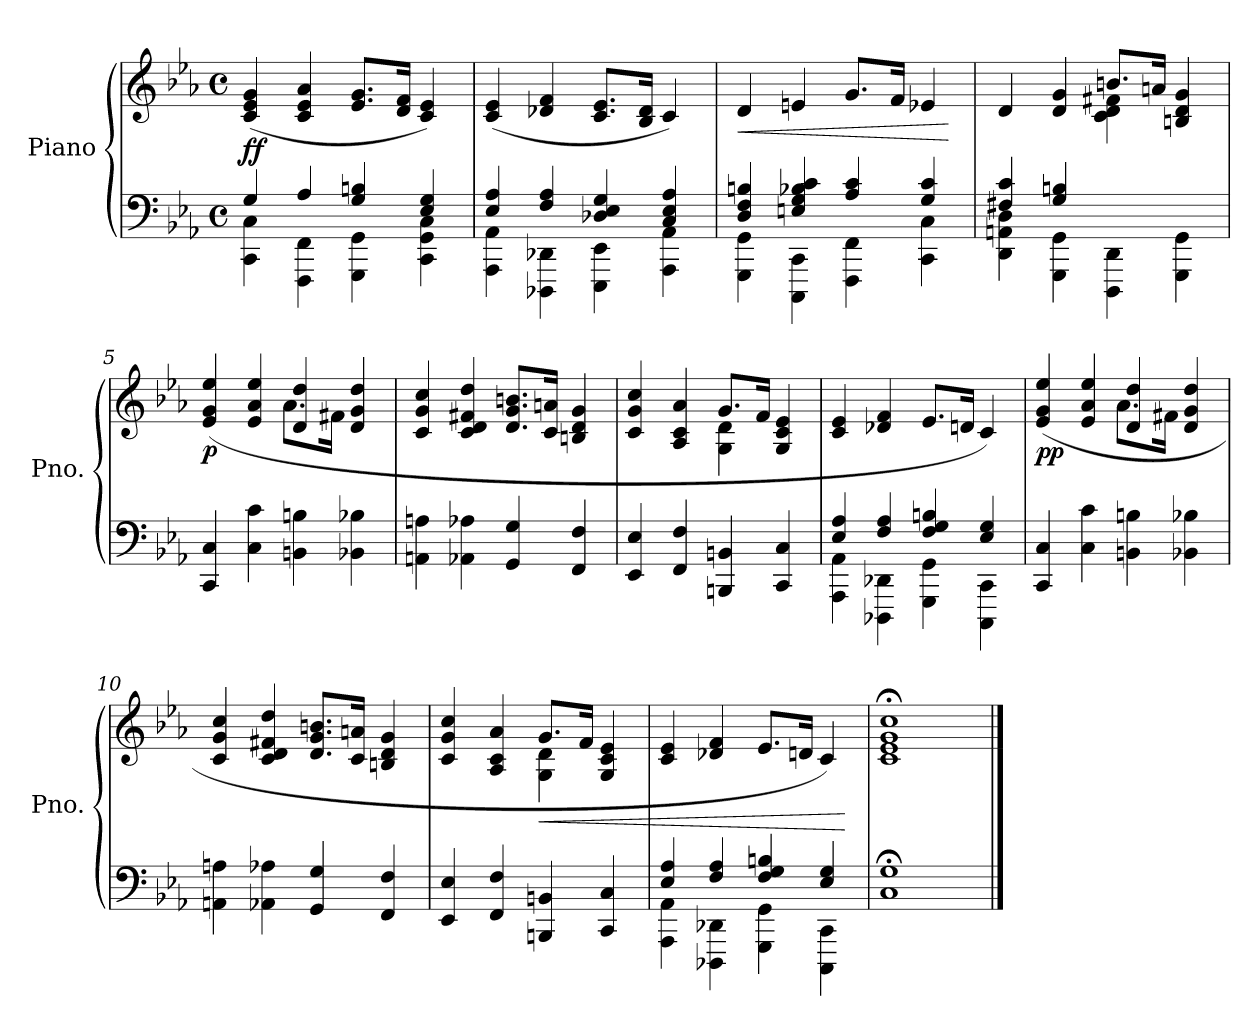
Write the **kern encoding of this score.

**kern	**kern	**dynam
*part1	*part1	*part1
*staff2	*staff1	*staff1/2
*I"Piano	*	*
*I'Pno.	*	*
*clefF4	*clefG2	*
*k[b-e-a-]	*k[b-e-a-]	*
*M4/4	*M4/4	*
*met(c)	*met(c)	*
=1	=1	=1
*^	*	*
!	!	!	!LO:DY:b
4G/	4CC\ 4C\	(<4c/ 4e-/ 4g/	ff
4A-/	4FFF\ 4FF\	4c/ 4e-/ 4a-/	.
4G/ 4Bn/	4GGG\ 4GG\	8.e-/ 8.g/L	.
.	.	16d/ 16f/Jk	.
4E-/ 4G/	4CC\ 4GG\ 4C\	4c/ 4e-/)	.
=2	=2	=2	=2
4E-/ 4A-/	4AAA-\ 4AA-\	(<4c/ 4e-/	.
4F/ 4A-/	4DDD-X\ 4DD-X\	4d-X/ 4f/	.
4D-X/ 4E-/ 4G/	4EEE-\ 4EE-\	8.c/ 8.e-/L	.
.	.	16B-/ 16d-/Jk	.
4C/ 4E-/ 4A-/	4AAA-\ 4AA-\	4c/)	.
=3	=3	=3	=3
!	!	!	!LO:HP:b
4D/ 4F/ 4Bn/	4GGG\ 4GG\	4d/	<
4En/ 4G/ 4B-X/ 4c/	4CCC\ 4CC\	4en/	.
4A-/ 4c/	4FFF\ 4FF\	8.g/L	.
.	.	16f/Jk	.
4G/ 4c/	4CC\ 4C\	4e-X/	.
*v	*v	*	*
.	.	[
=4	=4	=4
*^	*^	*
4F#X/ 4c/	4DD\ 4AAn\ 4D\	4d/	2ryy	.
4G/ 4Bn/	4GGG\ 4GG\	4d/ 4g/	.	.
2ryy	4DDD\ 4DD\	8.bn/L	4c\ 4d\ 4f#X\	.
.	.	16an/Jk	.	.
.	4GGG\ 4GG\	4Bn/ 4d/ 4g/	4ryy	.
=5	=5	=5	=5	=5
!	!	!	!	!LO:DY:b
*v	*v	*	*	*
4CC/ 4C/	(>4e-/ 4g/ 4ee-/	2ryy	p
4C\ 4c\	4e-/ 4a-/ 4ee-/	.	.
4BBn\ 4Bn\	4d/ 4dd/	8.a-\L	.
.	.	16f#X\Jk	.
4BB-X\ 4B-X\	4d/ 4g/ 4dd/	4ryy	.
*	*v	*v	*
=6	=6	=6
4AAn\ 4An\	4c/ 4g/ 4cc/	.
4AA-X\ 4A-X\	4c/ 4d/ 4f#X/ 4dd/	.
4GG/ 4G/	8.d/ 8.g/ 8.bn/L	.
.	16c/ 16an/Jk	.
4FF/ 4F/	4Bn/ 4d/ 4g/	.
=7	=7	=7
*	*^	*
4EE-/ 4E-/	4c/ 4g/ 4cc/	2ryy	.
4FF/ 4F/	4A-/ 4c/ 4a-/	.	.
4BBBn/ 4BBn/	8.g/L	4G\ 4d\	.
.	16f/Jk	.	.
4CC/ 4C/	4G/ 4c/ 4e-/	4ryy	.
*	*v	*v	*
=8	=8	=8
*^	*	*
4E-/ 4A-/	4AAA-\ 4AA-\	4c/ 4e-/	.
4F/ 4A-/	4DDD-X\ 4DD-X\	4d-X/ 4f/	.
4F/ 4G/ 4Bn/	4GGG\ 4GG\	8.e-/L	.
.	.	16dn/Jk	.
4E-/ 4G/	4CCC\ 4CC\	4c/)	.
=9	=9	=9	=9
*	*	*^	*
!	!	!	!	!LO:DY:b
*v	*v	*	*	*
4CC/ 4C/	(>4e-/ 4g/ 4ee-/	2ryy	pp
4C\ 4c\	4e-/ 4a-/ 4ee-/	.	.
4BBn\ 4Bn\	4d/ 4dd/	8.a-\L	.
.	.	16f#X\Jk	.
4BB-X\ 4B-X\	4d/ 4g/ 4dd/	4ryy	.
*	*v	*v	*
=10	=10	=10
4AAn\ 4An\	4c/ 4g/ 4cc/	.
4AA-X\ 4A-X\	4c/ 4d/ 4f#X/ 4dd/	.
4GG/ 4G/	8.d/ 8.g/ 8.bn/L	.
.	16c/ 16an/Jk	.
4FF/ 4F/	4Bn/ 4d/ 4g/	.
=11	=11	=11
*	*^	*
4EE-/ 4E-/	4c/ 4g/ 4cc/	2ryy	.
4FF/ 4F/	4A-/ 4c/ 4a-/	.	.
!	!	!	!LO:HP:b
4BBBn/ 4BBn/	8.g/L	4G\ 4d\	<
.	16f/Jk	.	.
4CC/ 4C/	4G/ 4c/ 4e-/	4ryy	.
*	*v	*v	*
=12	=12	=12
*^	*	*
4E-/ 4A-/	4AAA-\ 4AA-\	4c/ 4e-/	.
4F/ 4A-/	4DDD-X\ 4DD-X\	4d-X/ 4f/	.
4F/ 4G/ 4Bn/	4GGG\ 4GG\	8.e-/L	.
.	.	16dn/Jk	.
4E-/ 4G/	4CCC\ 4CC\	4c/)	.
*v	*v	*	*
.	.	[
=13	=13	=13
1C;< 1G;<	1c;< 1e-;< 1g;< 1cc;<	.
==	==	==
*-	*-	*-
